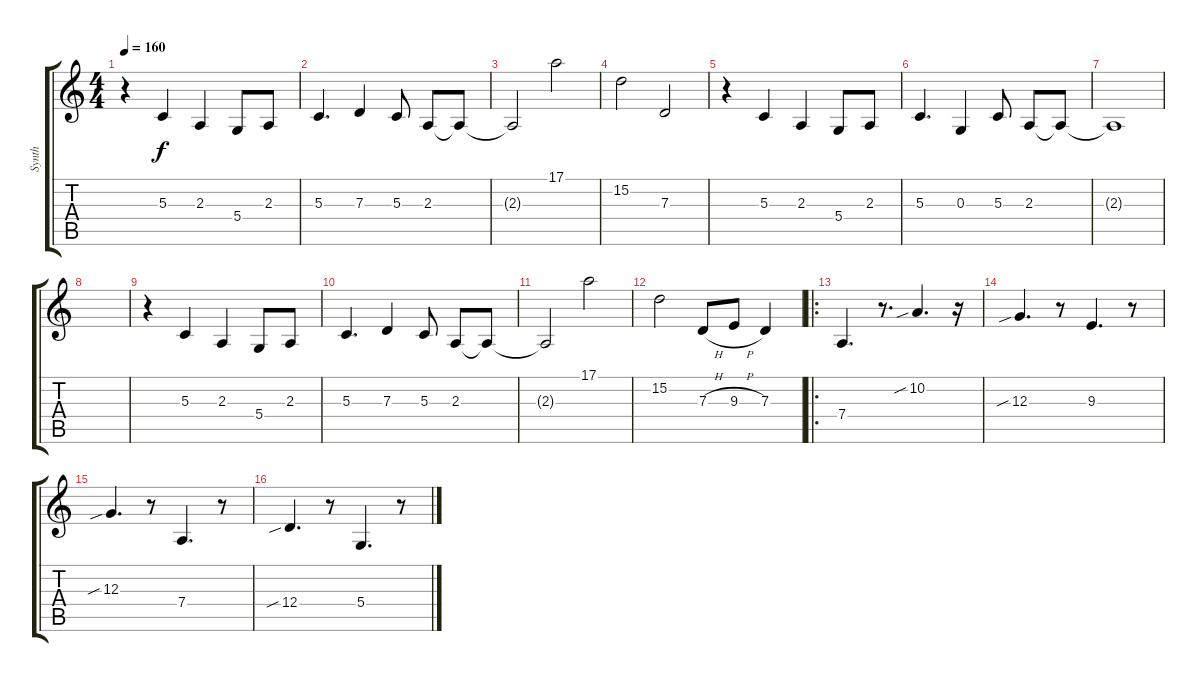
\track ("Synth" "Synth") {instrument lead2sawtooth}
\staff {score tabs}
\tuning (E4 B3 G3 D3 A2 E2) {hide}
\ts (4 4)
\tempo 160
\clef g2
\ks c
r.4{dy f} 5.3.4 2.3.4 5.4.8 2.3.8 |
5.3.4{d} 7.3.4 5.3.8 2.3.8 2.3{t}.8 |
2.3{t}.2 17.1.2 |
15.2.2 7.3.2 |
r.4 5.3.4 2.3.4 5.4.8 2.3.8 |
5.3.4{d} 0.3.4 5.3.8 2.3.8 2.3{t}.8 |
2.3{t}.1 |
|
r.4 5.3.4 2.3.4 5.4.8 2.3.8 |
5.3.4{d} 7.3.4 5.3.8 2.3.8 2.3{t}.8 |
2.3{t}.2 17.1.2 |
15.2.2 7.3{h}.8 9.3{h}.8 7.3.4 |
\ro
7.4.4{d volume 16 instrument vibraphone} r.8{d} 10.2{sib}.4{d} r.16 |
12.3{sib}.4{d} r.8 9.3.4{d} r.8 |
12.3{sib}.4{d} r.8 7.4.4{d} r.8 |
12.4{sib}.4{d} r.8 5.4.4{d} r.8
